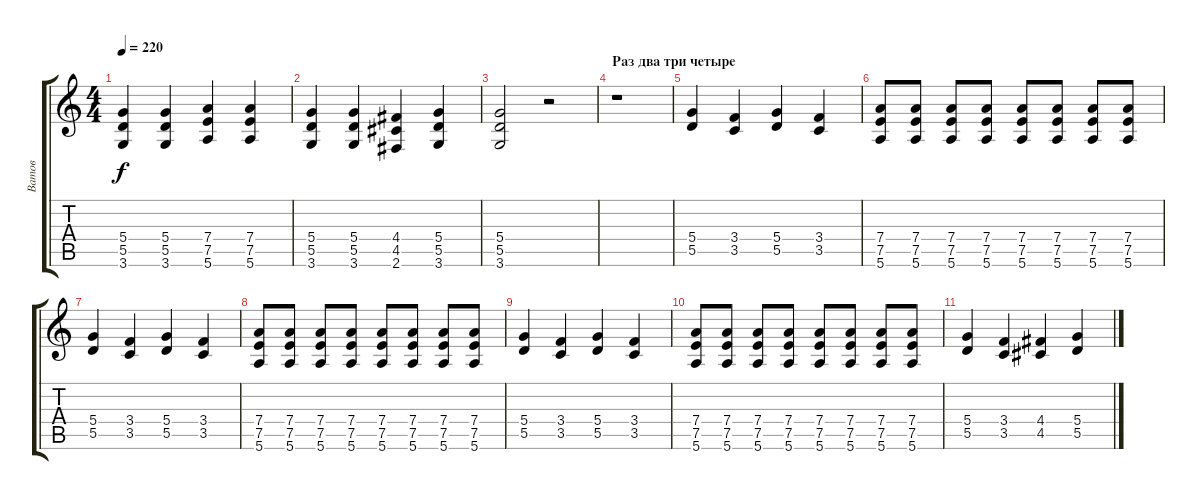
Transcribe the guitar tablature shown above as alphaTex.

\track ("Ватов" "Ватов") {instrument distortionguitar}
\staff {score tabs}
\tuning (E4 B3 G3 D3 A2 E2) {hide}
\ts (4 4)
\tempo 220
\clef g2
\ks c
(5.4 5.5 3.6).4{dy f} (5.4 5.5 3.6).4 (7.4 7.5 5.6).4 (7.4 7.5 5.6).4 |
(5.4 5.5 3.6).4 (5.4 5.5 3.6).4 (4.4 4.5 2.6).4 (5.4 5.5 3.6).4 |
(5.4 5.5 3.6).2 r.2 |
\section ("" "Раз два три четыре")
r.1 |
(5.4 5.5).4 (3.4 3.5).4 (5.4 5.5).4 (3.4 3.5).4 |
(7.4 7.5 5.6).8 (7.4 7.5 5.6).8 (7.4 7.5 5.6).8 (7.4 7.5 5.6).8 (7.4 7.5 5.6).8 (7.4 7.5 5.6).8 (7.4 7.5 5.6).8 (7.4 7.5 5.6).8 |
(5.4 5.5).4 (3.4 3.5).4 (5.4 5.5).4 (3.4 3.5).4 |
(7.4 7.5 5.6).8 (7.4 7.5 5.6).8 (7.4 7.5 5.6).8 (7.4 7.5 5.6).8 (7.4 7.5 5.6).8 (7.4 7.5 5.6).8 (7.4 7.5 5.6).8 (7.4 7.5 5.6).8 |
(5.4 5.5).4 (3.4 3.5).4 (5.4 5.5).4 (3.4 3.5).4 |
(7.4 7.5 5.6).8 (7.4 7.5 5.6).8 (7.4 7.5 5.6).8 (7.4 7.5 5.6).8 (7.4 7.5 5.6).8 (7.4 7.5 5.6).8 (7.4 7.5 5.6).8 (7.4 7.5 5.6).8 |
(5.4 5.5).4 (3.4 3.5).4 (4.4 4.5).4 (5.4 5.5).4
